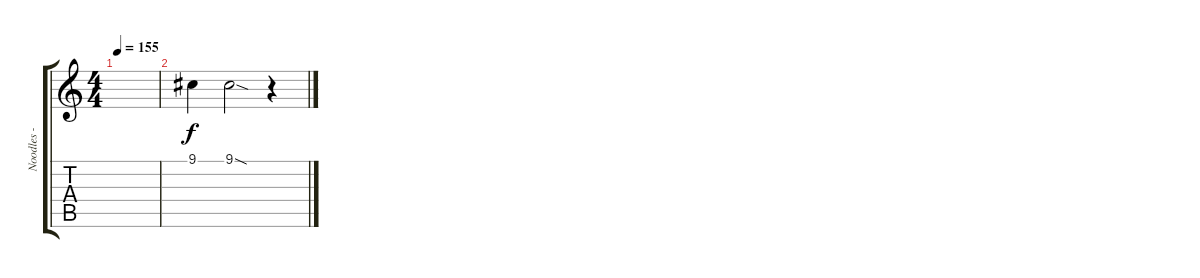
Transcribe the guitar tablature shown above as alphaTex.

\track ("Noodles - Back Vocals" "Noodles - ") {instrument englishhorn}
\staff {score tabs}
\tuning (E4 B3 G3 D3 A2 E2) {hide}
\ts (4 4)
\tempo 155
\clef g2
\ks c
|
9.1.4 9.1{sod}.2 r.4
